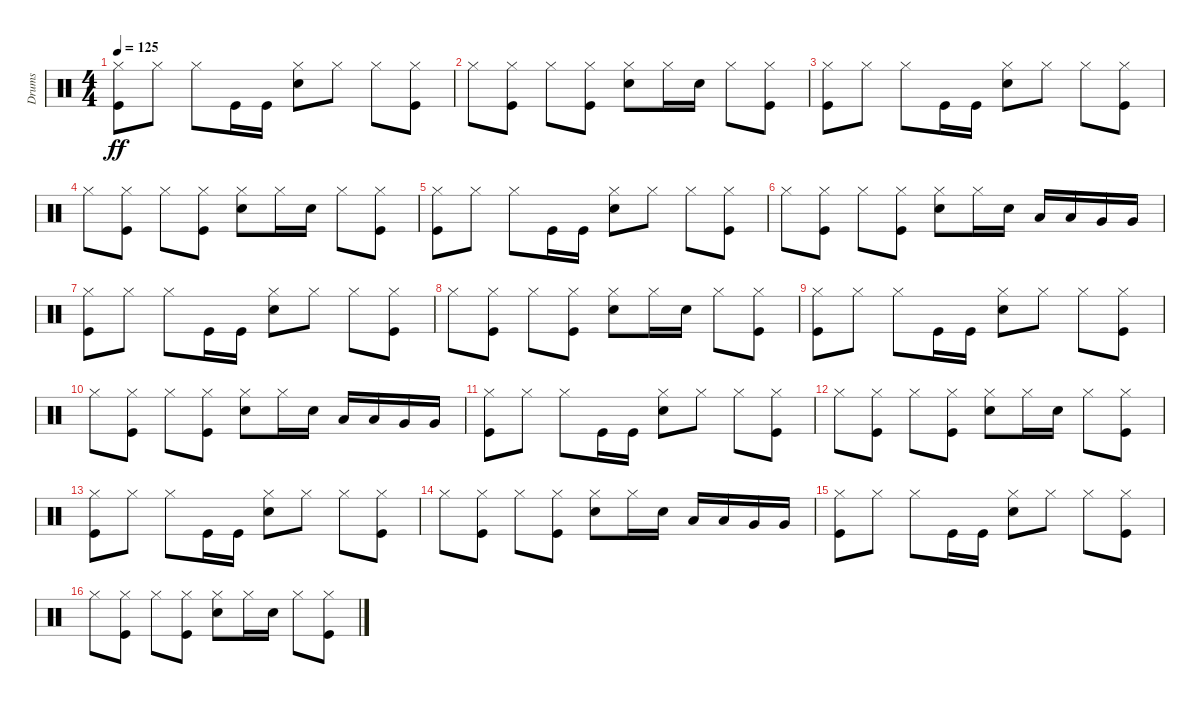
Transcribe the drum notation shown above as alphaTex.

\track ("Drums" "Drums") {instrument percussion}
\staff {score}
\articulation defaults
\ts (4 4)
\tempo 125
\clef neutral
\ks c
("Kick (hit)" "Hi-Hat (closed)").8{dy ff} "Hi-Hat (closed)".8 "Hi-Hat (closed)".8 "Kick (hit)".16 "Kick (hit)".16 ("Snare (hit) 2" "Hi-Hat (closed)").8 "Hi-Hat (closed)".8 "Hi-Hat (closed)".8 ("Kick (hit)" "Hi-Hat (closed)").8 |
"Hi-Hat (closed)".8 ("Kick (hit)" "Hi-Hat (closed)").8 "Hi-Hat (closed)".8 ("Kick (hit)" "Hi-Hat (closed)").8 ("Snare (hit) 2" "Hi-Hat (closed)").8 "Hi-Hat (closed)".16 "Snare (hit) 2".16 "Hi-Hat (closed)".8 ("Kick (hit)" "Hi-Hat (closed)").8 |
("Kick (hit)" "Hi-Hat (closed)").8 "Hi-Hat (closed)".8 "Hi-Hat (closed)".8 "Kick (hit)".16 "Kick (hit)".16 ("Snare (hit) 2" "Hi-Hat (closed)").8 "Hi-Hat (closed)".8 "Hi-Hat (closed)".8 ("Kick (hit)" "Hi-Hat (closed)").8 |
"Hi-Hat (closed)".8 ("Kick (hit)" "Hi-Hat (closed)").8 "Hi-Hat (closed)".8 ("Kick (hit)" "Hi-Hat (closed)").8 ("Snare (hit) 2" "Hi-Hat (closed)").8 "Hi-Hat (closed)".16 "Snare (hit) 2".16 "Hi-Hat (closed)".8 ("Kick (hit)" "Hi-Hat (closed)").8 |
("Kick (hit)" "Hi-Hat (closed)").8 "Hi-Hat (closed)".8 "Hi-Hat (closed)".8 "Kick (hit)".16 "Kick (hit)".16 ("Snare (hit) 2" "Hi-Hat (closed)").8 "Hi-Hat (closed)".8 "Hi-Hat (closed)".8 ("Kick (hit)" "Hi-Hat (closed)").8 |
"Hi-Hat (closed)".8 ("Kick (hit)" "Hi-Hat (closed)").8 "Hi-Hat (closed)".8 ("Kick (hit)" "Hi-Hat (closed)").8 ("Snare (hit) 2" "Hi-Hat (closed)").8 "Hi-Hat (closed)".16 "Snare (hit) 2".16 "Low Tom (hit)".16 "Low Tom (hit)".16 "Very Low Tom (hit)".16 "Very Low Tom (hit)".16 |
("Kick (hit)" "Hi-Hat (closed)").8 "Hi-Hat (closed)".8 "Hi-Hat (closed)".8 "Kick (hit)".16 "Kick (hit)".16 ("Snare (hit) 2" "Hi-Hat (closed)").8 "Hi-Hat (closed)".8 "Hi-Hat (closed)".8 ("Kick (hit)" "Hi-Hat (closed)").8 |
"Hi-Hat (closed)".8 ("Kick (hit)" "Hi-Hat (closed)").8 "Hi-Hat (closed)".8 ("Kick (hit)" "Hi-Hat (closed)").8 ("Snare (hit) 2" "Hi-Hat (closed)").8 "Hi-Hat (closed)".16 "Snare (hit) 2".16 "Hi-Hat (closed)".8 ("Kick (hit)" "Hi-Hat (closed)").8 |
("Kick (hit)" "Hi-Hat (closed)").8 "Hi-Hat (closed)".8 "Hi-Hat (closed)".8 "Kick (hit)".16 "Kick (hit)".16 ("Snare (hit) 2" "Hi-Hat (closed)").8 "Hi-Hat (closed)".8 "Hi-Hat (closed)".8 ("Kick (hit)" "Hi-Hat (closed)").8 |
"Hi-Hat (closed)".8 ("Kick (hit)" "Hi-Hat (closed)").8 "Hi-Hat (closed)".8 ("Kick (hit)" "Hi-Hat (closed)").8 ("Snare (hit) 2" "Hi-Hat (closed)").8 "Hi-Hat (closed)".16 "Snare (hit) 2".16 "Low Tom (hit)".16 "Low Tom (hit)".16 "Very Low Tom (hit)".16 "Very Low Tom (hit)".16 |
("Kick (hit)" "Hi-Hat (closed)").8 "Hi-Hat (closed)".8 "Hi-Hat (closed)".8 "Kick (hit)".16 "Kick (hit)".16 ("Snare (hit) 2" "Hi-Hat (closed)").8 "Hi-Hat (closed)".8 "Hi-Hat (closed)".8 ("Kick (hit)" "Hi-Hat (closed)").8 |
"Hi-Hat (closed)".8 ("Kick (hit)" "Hi-Hat (closed)").8 "Hi-Hat (closed)".8 ("Kick (hit)" "Hi-Hat (closed)").8 ("Snare (hit) 2" "Hi-Hat (closed)").8 "Hi-Hat (closed)".16 "Snare (hit) 2".16 "Hi-Hat (closed)".8 ("Kick (hit)" "Hi-Hat (closed)").8 |
("Kick (hit)" "Hi-Hat (closed)").8 "Hi-Hat (closed)".8 "Hi-Hat (closed)".8 "Kick (hit)".16 "Kick (hit)".16 ("Snare (hit) 2" "Hi-Hat (closed)").8 "Hi-Hat (closed)".8 "Hi-Hat (closed)".8 ("Kick (hit)" "Hi-Hat (closed)").8 |
"Hi-Hat (closed)".8 ("Kick (hit)" "Hi-Hat (closed)").8 "Hi-Hat (closed)".8 ("Kick (hit)" "Hi-Hat (closed)").8 ("Snare (hit) 2" "Hi-Hat (closed)").8 "Hi-Hat (closed)".16 "Snare (hit) 2".16 "Low Tom (hit)".16 "Low Tom (hit)".16 "Very Low Tom (hit)".16 "Very Low Tom (hit)".16 |
("Kick (hit)" "Hi-Hat (closed)").8 "Hi-Hat (closed)".8 "Hi-Hat (closed)".8 "Kick (hit)".16 "Kick (hit)".16 ("Snare (hit) 2" "Hi-Hat (closed)").8 "Hi-Hat (closed)".8 "Hi-Hat (closed)".8 ("Kick (hit)" "Hi-Hat (closed)").8 |
"Hi-Hat (closed)".8 ("Kick (hit)" "Hi-Hat (closed)").8 "Hi-Hat (closed)".8 ("Kick (hit)" "Hi-Hat (closed)").8 ("Snare (hit) 2" "Hi-Hat (closed)").8 "Hi-Hat (closed)".16 "Snare (hit) 2".16 "Hi-Hat (closed)".8 ("Kick (hit)" "Hi-Hat (closed)").8
